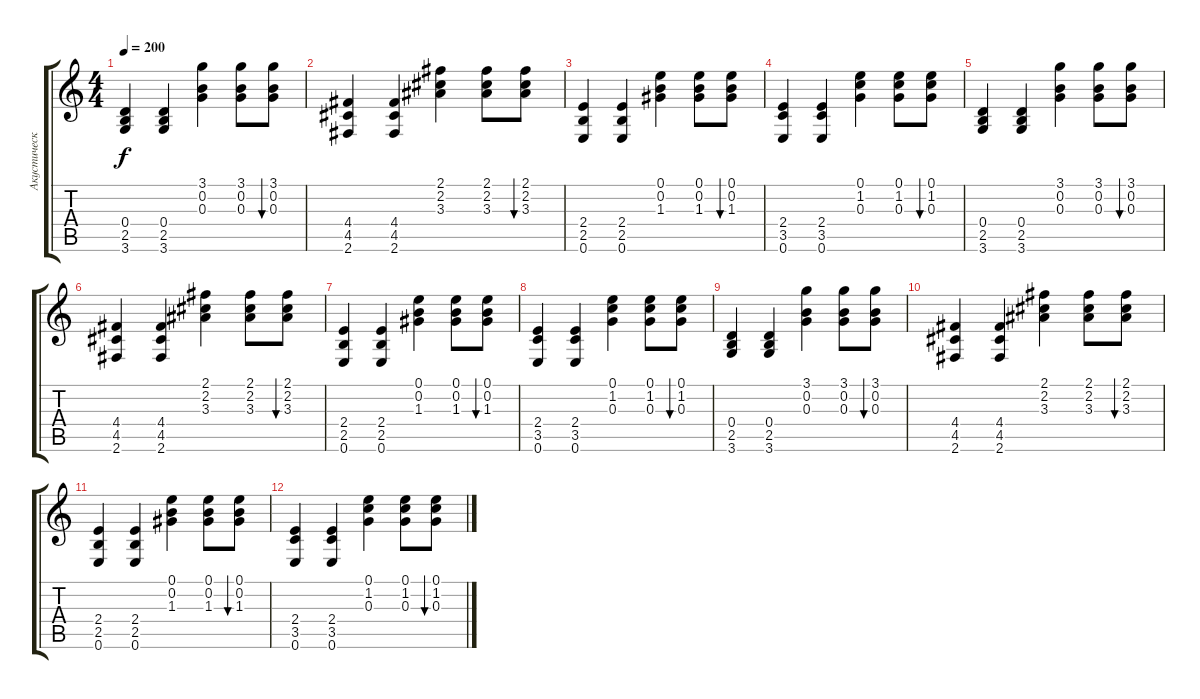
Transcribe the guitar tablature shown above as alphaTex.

\track ("Акустическая гитара" "Акустическ") {instrument acousticguitarsteel}
\staff {score tabs}
\tuning (E4 B3 G3 D3 A2 E2) {hide}
\ts (4 4)
\tempo 200
\clef g2
\ks c
(0.4 2.5 3.6).4{dy f} (0.4 2.5 3.6).4 (3.1 0.2 0.3).4 (3.1 0.2 0.3).8 (3.1 0.2 0.3).8{bu 480} |
(4.4 4.5 2.6).4 (4.4 4.5 2.6).4 (2.1 2.2 3.3).4 (2.1 2.2 3.3).8 (2.1 2.2 3.3).8{bu 480} |
(2.4 2.5 0.6).4 (2.4 2.5 0.6).4 (0.1 0.2 1.3).4 (0.1 0.2 1.3).8 (0.1 0.2 1.3).8{bu 480} |
(2.4 3.5 0.6).4 (2.4 3.5 0.6).4 (0.1 1.2 0.3).4 (0.1 1.2 0.3).8 (0.1 1.2 0.3).8{bu 480} |
(0.4 2.5 3.6).4 (0.4 2.5 3.6).4 (3.1 0.2 0.3).4 (3.1 0.2 0.3).8 (3.1 0.2 0.3).8{bu 480} |
(4.4 4.5 2.6).4 (4.4 4.5 2.6).4 (2.1 2.2 3.3).4 (2.1 2.2 3.3).8 (2.1 2.2 3.3).8{bu 480} |
(2.4 2.5 0.6).4 (2.4 2.5 0.6).4 (0.1 0.2 1.3).4 (0.1 0.2 1.3).8 (0.1 0.2 1.3).8{bu 480} |
(2.4 3.5 0.6).4 (2.4 3.5 0.6).4 (0.1 1.2 0.3).4 (0.1 1.2 0.3).8 (0.1 1.2 0.3).8{bu 480} |
(0.4 2.5 3.6).4 (0.4 2.5 3.6).4 (3.1 0.2 0.3).4 (3.1 0.2 0.3).8 (3.1 0.2 0.3).8{bu 480} |
(4.4 4.5 2.6).4 (4.4 4.5 2.6).4 (2.1 2.2 3.3).4 (2.1 2.2 3.3).8 (2.1 2.2 3.3).8{bu 480} |
(2.4 2.5 0.6).4 (2.4 2.5 0.6).4 (0.1 0.2 1.3).4 (0.1 0.2 1.3).8 (0.1 0.2 1.3).8{bu 480} |
(2.4 3.5 0.6).4 (2.4 3.5 0.6).4 (0.1 1.2 0.3).4 (0.1 1.2 0.3).8 (0.1 1.2 0.3).8{bu 480}
